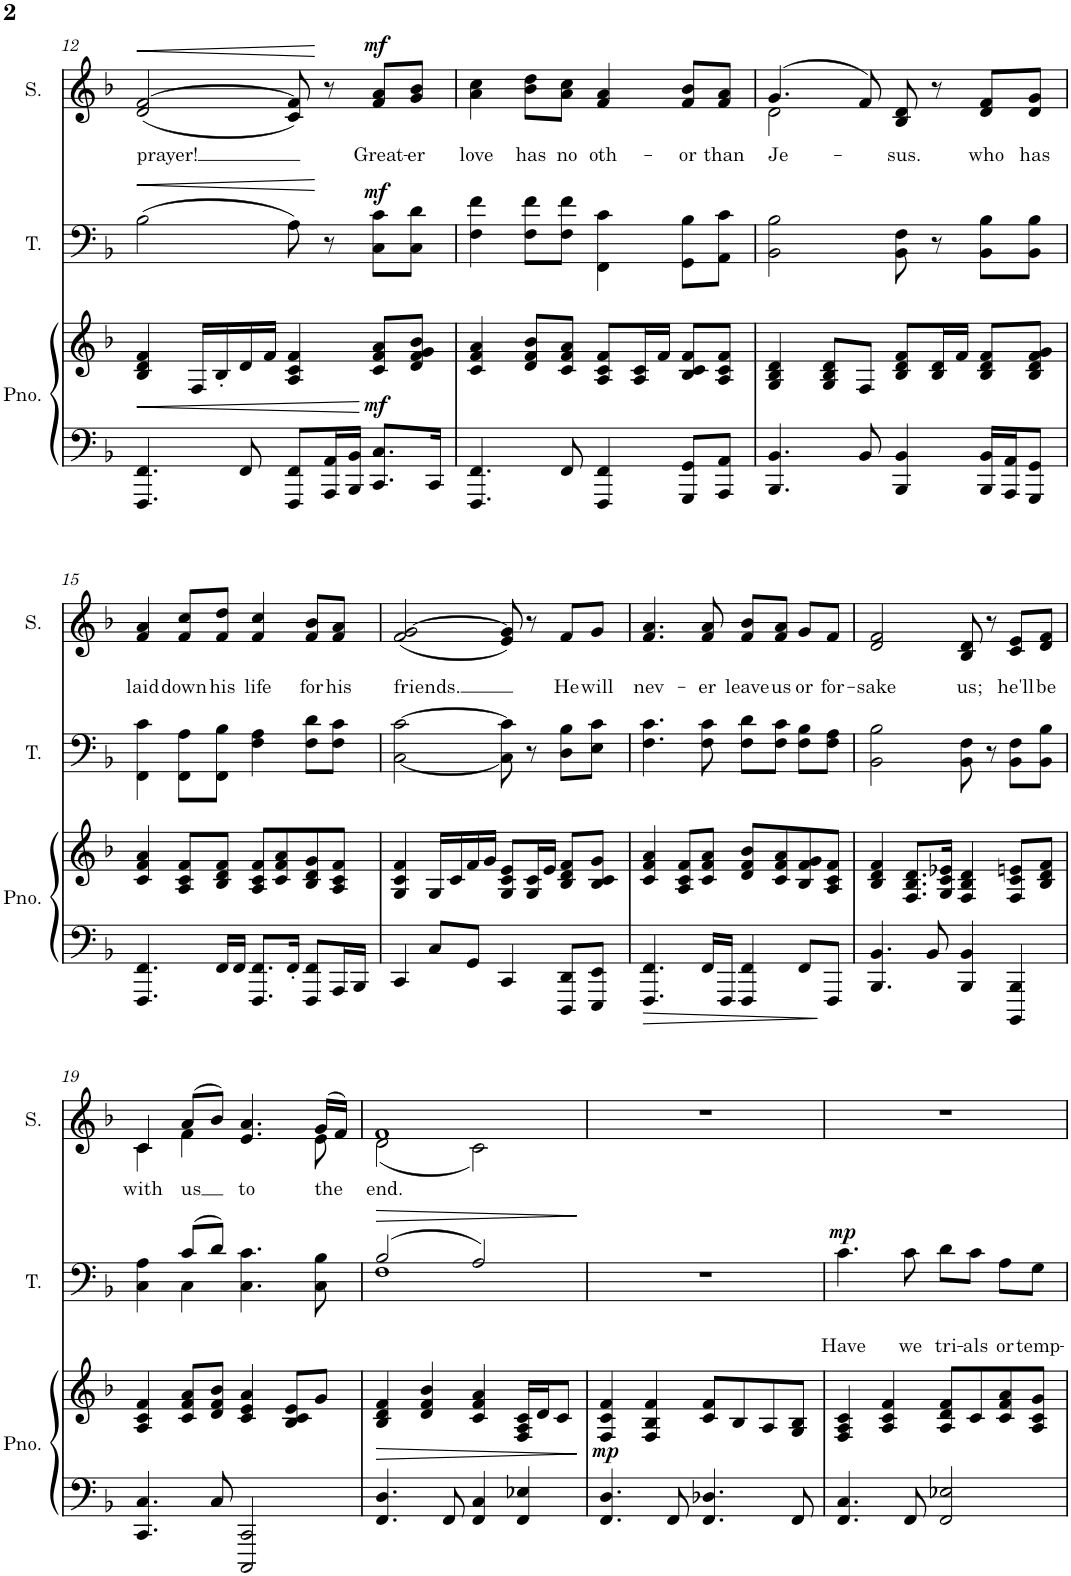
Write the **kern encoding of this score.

**kern	**kern	**dynam	**kern	**text	**text	**dynam	**kern	**text	**text	**dynam
*part3	*part3	*part3	*part2	*part2	*part2	*part2	*part1	*part1	*part1	*part1
*staff4	*staff3	*staff3/4	*staff2	*staff2	*staff2	*staff2	*staff1	*staff1	*staff1	*staff1
*I"Piano	*	*	*I"Tenor	*	*	*	*I"Soprano	*	*	*
*I'Pno.	*	*	*I'T.	*	*	*	*I'S.	*	*	*
!!LO:PB:g=z
*clefF4	*clefG2	*	*clefF4	*	*	*	*clefG2	*	*	*
*k[b-]	*k[b-]	*	*k[b-]	*	*	*	*k[b-]	*	*	*
*	*	*	*F:	*	*	*	*F:	*	*	*
*M4/4	*M4/4	*	*M4/4	*	*	*	*M4/4	*	*	*
=12	=12	=12	=12	=12	=12	=12	=12	=12	=12	=12
!	!	!LO:HP:b	!	!	!	!LO:HP:b	!	!	!LO:LY:b	!LO:HP:b
4.FFF/ 4.FF/	4B-/ 4d/ 4f/	<	(>2B-\	.	.	<	(<2d/ [2f/	.	prayer!	<
.	16F/LL	.	.	.	.	.	.	.	.	.
.	16B-'/	.	.	.	.	.	.	.	.	.
8FF/	16d/	.	.	.	.	.	.	.	.	.
.	16f/JJ	.	.	.	.	.	.	.	.	.
8FFF/ 8FF/L	4A/ 4c/ 4f/	.	8A\)	.	.	.	8c/ 8f/])	.	.	.
16AAA/ 16AA/L	.	.	8r	.	.	[	8r	.	.	[
16BBB-/ 16BB-/JJ	.	.	.	.	.	.	.	.	.	.
!	!	!LO:DY:n=1:b	!	!	!	!LO:DY:a	!	!	!LO:LY:b	!LO:DY:a
8.CC/ 8.C/L	8c/ 8f/ 8a/L	[ mf	8C\ 8c\L	.	.	mf	8f/ 8a/L	.	Great-	mf
!	!	!	!	!	!	!	!	!	!LO:LY:b	!
.	8d/ 8f/ 8g/ 8b-/J	.	8C\ 8d\J	.	.	.	8g/ 8b-/J	.	-er	.
16CC/Jk	.	.	.	.	.	.	.	.	.	.
=13	=13	=13	=13	=13	=13	=13	=13	=13	=13	=13
!	!	!	!	!	!	!	!	!	!LO:LY:b	!
4.FFF/ 4.FF/	4c/ 4f/ 4a/	.	4F\ 4f\	.	.	.	4a\ 4cc\	.	love	.
!	!	!	!	!	!	!	!	!	!LO:LY:b	!
.	8d/ 8f/ 8b-/L	.	8F\ 8f\L	.	.	.	8b-\ 8dd\L	.	has	.
!	!	!	!	!	!	!	!	!	!LO:LY:b	!
8FF/	8c/ 8f/ 8a/J	.	8F\ 8f\J	.	.	.	8a\ 8cc\J	.	no	.
!	!	!	!	!	!	!	!	!	!LO:LY:b	!
4FFF/ 4FF/	8A/ 8c/ 8f/L	.	4FF\ 4c\	.	.	.	4f/ 4a/	.	oth-	.
.	16A/ 16c/L	.	.	.	.	.	.	.	.	.
.	16f/JJ	.	.	.	.	.	.	.	.	.
!	!	!	!	!	!	!	!	!	!LO:LY:b	!
8GGG/ 8GG/L	8B-/ 8c/ 8f/L	.	8GG\ 8B-\L	.	.	.	8f/ 8b-/L	.	-or	.
!	!	!	!	!	!	!	!	!	!LO:LY:b	!
8AAA/ 8AA/J	8A/ 8c/ 8f/J	.	8AA\ 8c\J	.	.	.	8f/ 8a/J	.	than	.
=14	=14	=14	=14	=14	=14	=14	=14	=14	=14	=14
!	!	!	!	!	!	!	!	!	!LO:LY:b	!
*	*	*	*	*	*	*	*^	*	*	*
4.BBB-/ 4.BB-/	4G/ 4B-/ 4d/	.	2BB-\ 2B-\	.	.	.	(>4.g/	2d\	.	Je-	.
.	8G/ 8B-/ 8d/L	.	.	.	.	.	.	.	.	.	.
8BB-/	8F/J	.	.	.	.	.	8f/)	.	.	.	.
!	!	!	!	!	!	!	!	!	!	!LO:LY:b	!
4BBB-/ 4BB-/	8B-/ 8d/ 8f/L	.	8BB-\ 8F\	.	.	.	8B-/ 8d/	2ryy	.	-sus.	.
.	16B-/ 16d/L	.	8r	.	.	.	8r	.	.	.	.
.	16f/JJ	.	.	.	.	.	.	.	.	.	.
!	!	!	!	!	!	!	!	!	!	!LO:LY:b	!
16BBB-/ 16BB-/LL	8B-/ 8d/ 8f/L	.	8BB-\ 8B-\L	.	.	.	8d/ 8f/L	.	.	who	.
16AAA/ 16AA/J	.	.	.	.	.	.	.	.	.	.	.
!	!	!	!	!	!	!	!	!	!	!LO:LY:b	!
8GGG/ 8GG/J	8B-/ 8d/ 8f/ 8g/J	.	8BB-\ 8B-\J	.	.	.	8d/ 8g/J	.	.	has	.
*	*	*	*	*	*	*	*v	*v	*	*	*
!!LO:LB:g=z
=15	=15	=15	=15	=15	=15	=15	=15	=15	=15	=15
!	!	!	!	!	!	!	!	!	!LO:LY:b	!
4.FFF/ 4.FF/	4c/ 4f/ 4a/	.	4FF\ 4c\	.	.	.	4f/ 4a/	.	laid	.
!	!	!	!	!	!	!	!	!	!LO:LY:b	!
.	8A/ 8c/ 8f/L	.	8FF\ 8A\L	.	.	.	8f/ 8cc/L	.	down	.
!	!	!	!	!	!	!	!	!	!LO:LY:b	!
16FF/LL	8B-/ 8d/ 8f/J	.	8FF\ 8B-\J	.	.	.	8f/ 8dd/J	.	his	.
16FF/JJ	.	.	.	.	.	.	.	.	.	.
!	!	!	!	!	!	!	!	!	!LO:LY:b	!
8.FFF/ 8.FF/L	8A/ 8c/ 8f/L	.	4F\ 4A\	.	.	.	4f/ 4cc/	.	life	.
.	8c/ 8f/ 8a/	.	.	.	.	.	.	.	.	.
16FF'/Jk	.	.	.	.	.	.	.	.	.	.
!	!	!	!	!	!	!	!	!	!LO:LY:b	!
8FFF/ 8FF/L	8B-/ 8d/ 8g/	.	8F\ 8d\L	.	.	.	8f/ 8b-/L	.	for	.
!	!	!	!	!	!	!	!	!	!LO:LY:b	!
16AAA/L	8A/ 8c/ 8f/J	.	8F\ 8c\J	.	.	.	8f/ 8a/J	.	his	.
16BBB-/JJ	.	.	.	.	.	.	.	.	.	.
=16	=16	=16	=16	=16	=16	=16	=16	=16	=16	=16
!	!	!	!	!	!	!	!	!	!LO:LY:b	!
4CC/	4G/ 4c/ 4f/	.	[2C\ [2c\	.	.	.	(<2f/ [2g/	.	friends.	.
8C/L	16G/LL	.	.	.	.	.	.	.	.	.
.	16c/	.	.	.	.	.	.	.	.	.
8GG/J	16f/	.	.	.	.	.	.	.	.	.
.	16g/JJ	.	.	.	.	.	.	.	.	.
4CC/	8G/ 8c/ 8e/L	.	8C\] 8c\]	.	.	.	8e/ 8g/])	.	.	.
.	16G/ 16c/L	.	8r	.	.	.	8r	.	.	.
.	16e/JJ	.	.	.	.	.	.	.	.	.
!	!	!	!	!	!	!	!	!	!LO:LY:b	!
8DDD/ 8DD/L	8B-/ 8d/ 8f/L	.	8D\ 8B-\L	.	.	.	8f/L	.	He	.
!	!	!	!	!	!	!	!	!	!LO:LY:b	!
8EEE/ 8EE/J	8B-/ 8c/ 8g/J	.	8E\ 8c\J	.	.	.	8g/J	.	will	.
=17	=17	=17	=17	=17	=17	=17	=17	=17	=17	=17
!	!	!	!	!	!	!	!	!	!LO:LY:b	!
4.FFF/ 4.FF/	4c/ 4f/ 4a/	.	4.F\ 4.c\	.	.	.	4.f/ 4.a/	.	nev-	.
.	8A/ 8c/ 8f/L	.	.	.	.	.	.	.	.	.
!	!	!	!	!	!	!	!	!	!LO:LY:b	!
16FF/LL	8c/ 8f/ 8a/J	.	8F\ 8c\	.	.	.	8f/ 8a/	.	-er	.
16FFF/JJ	.	.	.	.	.	.	.	.	.	.
!	!	!	!	!	!	!	!	!	!LO:LY:b	!
4FFF/ 4FF/	8d/ 8f/ 8b-/L	.	8F\ 8d\L	.	.	.	8f/ 8b-/L	.	leave	.
!	!	!	!	!	!	!	!	!	!LO:LY:b	!
.	8c/ 8f/ 8a/	.	8F\ 8c\J	.	.	.	8f/ 8a/J	.	us	.
!	!	!	!	!	!	!	!	!	!LO:LY:b	!
8FF/L	8B-/ 8f/ 8g/	.	8F\ 8B-\L	.	.	.	8g/L	.	or	.
!	!	!	!	!	!	!	!	!	!LO:LY:b	!
8FFF/J	8A/ 8c/ 8f/J	.	8F\ 8A\J	.	.	.	8f/J	.	for-	.
=18	=18	=18	=18	=18	=18	=18	=18	=18	=18	=18
!	!	!	!	!	!	!	!	!	!LO:LY:b	!
4.BBB-/ 4.BB-/	4B-/ 4d/ 4f/	.	2BB-\ 2B-\	.	.	.	2d/ 2f/	.	-sake	.
.	8.F/ 8.B-/ 8.d/L	.	.	.	.	.	.	.	.	.
8BB-/	.	.	.	.	.	.	.	.	.	.
.	16G/ 16c/ 16e-X/Jk	.	.	.	.	.	.	.	.	.
!	!	!	!	!	!	!	!	!	!LO:LY:b	!
4BBB-/ 4BB-/	4F/ 4B-/ 4d/	.	8BB-\ 8F\	.	.	.	8B-/ 8d/	.	us;	.
.	.	.	8r	.	.	.	8r	.	.	.
!	!	!	!	!	!	!	!	!	!LO:LY:b	!
4BBBB-/ 4BBB-/	8F/ 8c/ 8en/L	.	8BB-\ 8F\L	.	.	.	8c/ 8e/L	.	he'll	.
!	!	!	!	!	!	!	!	!	!LO:LY:b	!
.	8B-/ 8d/ 8f/J	.	8BB-\ 8B-\J	.	.	.	8d/ 8f/J	.	be	.
!!LO:LB:g=z
=19	=19	=19	=19	=19	=19	=19	=19	=19	=19	=19
*	*	*	*^	*	*	*	*	*	*	*
!	!	!	!	!	!	!	!	!	!	!LO:LY:b	!
*	*	*	*	*	*	*	*	*^	*	*	*
4.CC/ 4.C/	4A/ 4c/ 4f/	.	4C\ 4A\	4ryy	.	.	.	4c/	4c\	.	with	.
!	!	!	!	!	!	!	!	!	!	!	!LO:LY:b	!
.	8c/ 8f/ 8a/L	.	(>8c/L	4C\	.	.	.	(8a/L	4f\	.	us	.
8C/	8d/ 8f/ 8b-/J	.	8d/J)	.	.	.	.	8b-/J)	.	.	.	.
!	!	!	!	!	!	!	!	!	!	!	!LO:LY:b	!
2CCC/ 2CC/	4c/ 4e/ 4a/	.	4.C\ 4.c\	2ryy	.	.	.	4.e/ 4.a/	4.ryy	.	to	.
.	8B-/ 8c/ 8e/L	.	.	.	.	.	.	.	.	.	.	.
!	!	!	!	!	!	!	!	!	!	!	!LO:LY:b	!
.	8g/J	.	8C\ 8B-\	.	.	.	.	(>16g/LL	8e\	.	the	.
.	.	.	.	.	.	.	.	16f/JJ)	.	.	.	.
=20	=20	=20	=20	=20	=20	=20	=20	=20	=20	=20	=20	=20
!	!	!LO:HP:b	!	!	!	!	!LO:HP:b	!	!	!	!LO:LY:b	!
4.FF/ 4.D/	4B-/ 4d/ 4f/	>	(>2B-/	1F	.	.	>	1f	(<2d\	.	end.	.
.	4d/ 4f/ 4b-/	.	.	.	.	.	.	.	.	.	.	.
8FF/	.	.	.	.	.	.	.	.	.	.	.	.
4FF/ 4C/	4c/ 4f/ 4a/	.	2A/)	.	.	.	.	.	2c\)	.	.	.
4FF/ 4E-X/	16F/ 16A/ 16c/LL	.	.	.	.	.	.	.	.	.	.	.
.	16d/J	.	.	.	.	.	.	.	.	.	.	.
.	8c/J	.	.	.	.	.	.	.	.	.	.	.
*	*	*	*v	*v	*	*	*	*	*	*	*	*
*	*	*	*	*	*	*	*v	*v	*	*	*
.	.	]	.	.	.	]	.	.	.	.
=21	=21	=21	=21	=21	=21	=21	=21	=21	=21	=21
!	!	!LO:DY:a=2	!	!	!	!	!	!	!	!
4.FF/ 4.D/	4F/ 4c/ 4f/	mp	1r	.	.	.	1r	.	.	.
.	4F/ 4B-/ 4f/	.	.	.	.	.	.	.	.	.
8FF/	.	.	.	.	.	.	.	.	.	.
4.FF/ 4.D-X/	8c/ 8f/L	.	.	.	.	.	.	.	.	.
.	8B-/	.	.	.	.	.	.	.	.	.
.	8A/	.	.	.	.	.	.	.	.	.
8FF/	8G/ 8B-/J	.	.	.	.	.	.	.	.	.
=22	=22	=22	=22	=22	=22	=22	=22	=22	=22	=22
!	!	!	!	!	!LO:LY:b	!LO:DY:a	!	!	!	!
4.FF/ 4.C/	4F/ 4A/ 4c/	.	4.c\	.	Have	mp	1r	.	.	.
.	4A/ 4c/ 4f/	.	.	.	.	.	.	.	.	.
!	!	!	!	!	!LO:LY:b	!	!	!	!	!
8FF/	.	.	8c\	.	we	.	.	.	.	.
!	!	!	!	!	!LO:LY:b	!	!	!	!	!
2FF/ 2E-X/	8A/ 8d/ 8f/L	.	8d\L	.	tri-	.	.	.	.	.
!	!	!	!	!	!LO:LY:b	!	!	!	!	!
.	8c/	.	8c\J	.	-als	.	.	.	.	.
!	!	!	!	!	!LO:LY:b	!	!	!	!	!
.	8c/ 8f/ 8a/	.	8A\L	.	or	.	.	.	.	.
!	!	!	!	!	!LO:LY:b	!	!	!	!	!
.	8A/ 8c/ 8g/J	.	8G\J	.	temp-	.	.	.	.	.
=	=	=	=	=	=	=	=	=	=	=
*-	*-	*-	*-	*-	*-	*-	*-	*-	*-	*-
